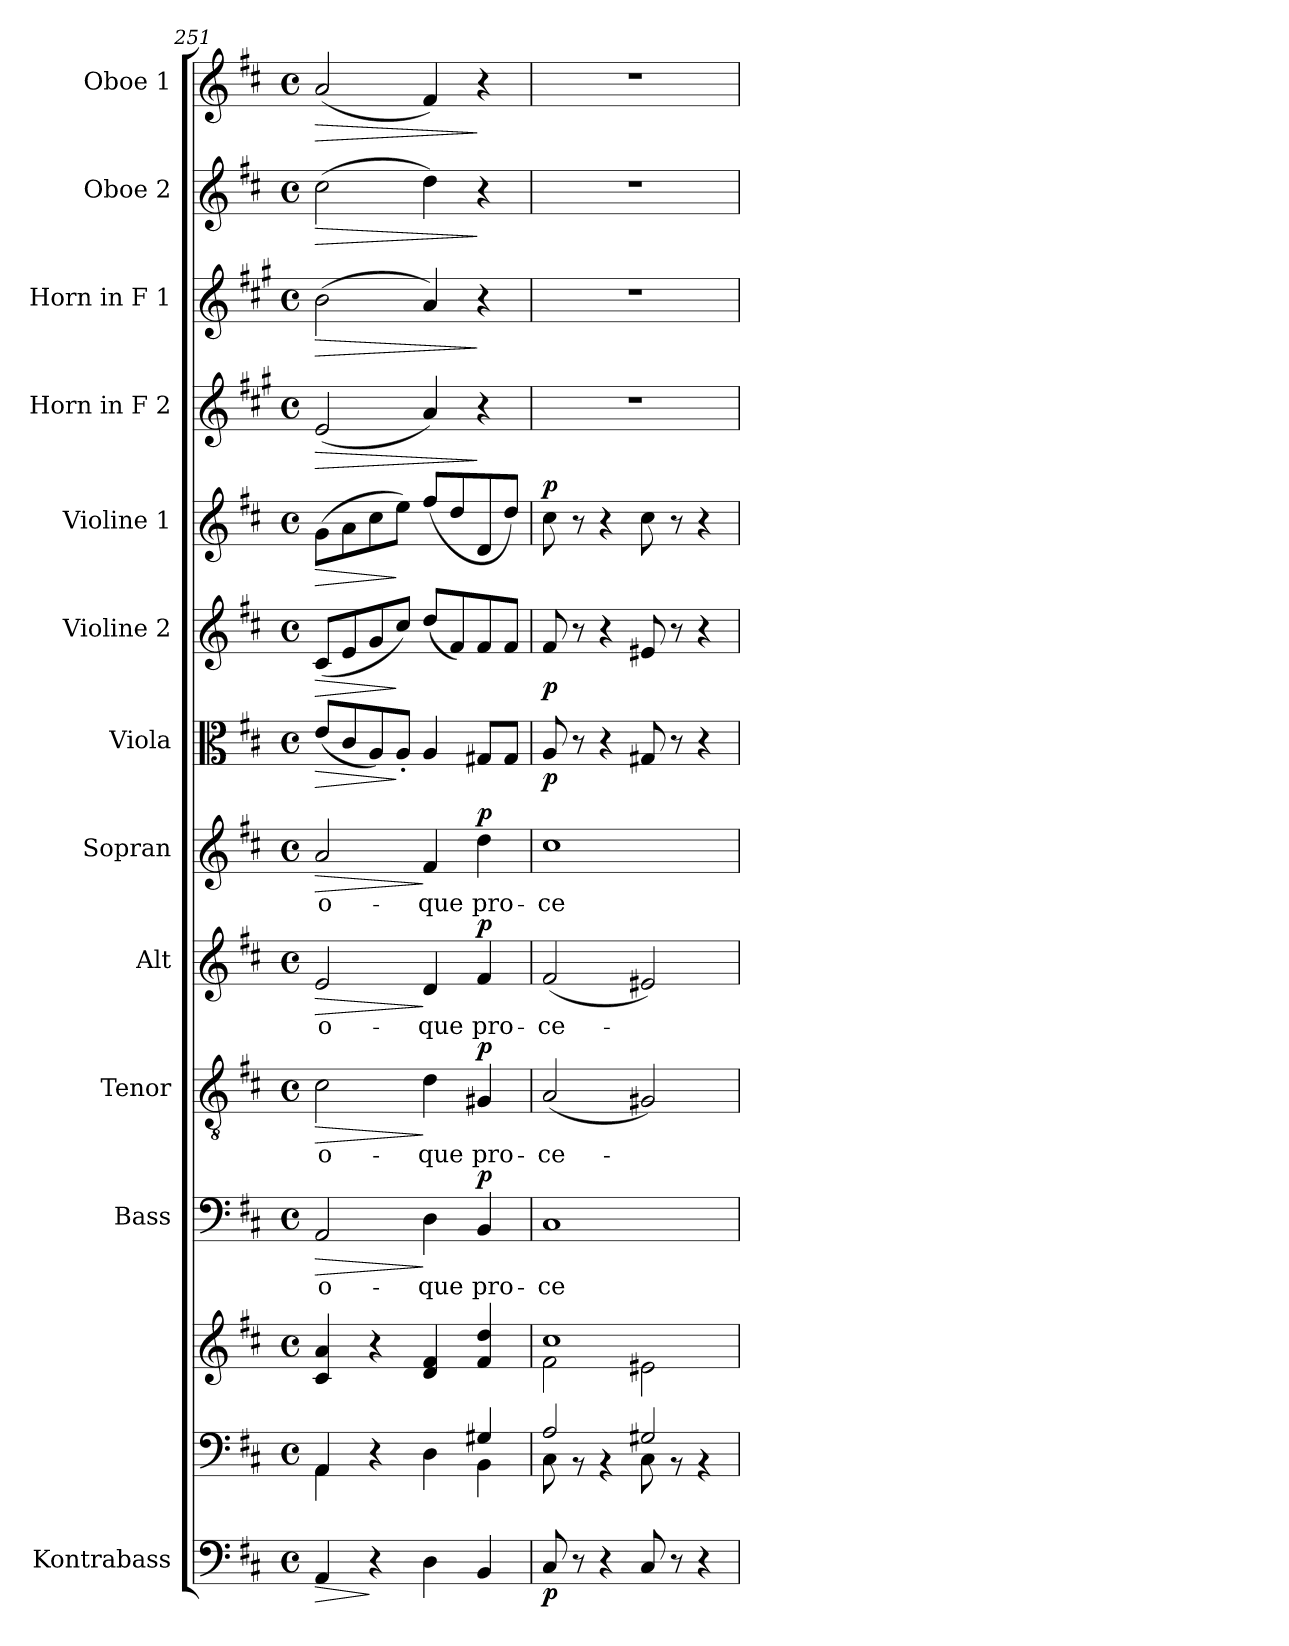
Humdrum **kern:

**kern	**dynam	**kern	**kern	**kern	**text	**dynam	**kern	**text	**dynam	**kern	**text	**dynam	**kern	**text	**dynam	**kern	**dynam	**kern	**dynam	**kern	**dynam	**kern	**dynam	**kern	**dynam	**kern	**dynam	**kern	**dynam
*part13	*part13	*part12	*part12	*part11	*part11	*part11	*part10	*part10	*part10	*part9	*part9	*part9	*part8	*part8	*part8	*part7	*part7	*part6	*part6	*part5	*part5	*part4	*part4	*part3	*part3	*part2	*part2	*part1	*part1
*staff14	*staff14	*staff13	*staff12	*staff11	*staff11	*staff11	*staff10	*staff10	*staff10	*staff9	*staff9	*staff9	*staff8	*staff8	*staff8	*staff7	*staff7	*staff6	*staff6	*staff5	*staff5	*staff4	*staff4	*staff3	*staff3	*staff2	*staff2	*staff1	*staff1
*I"Kontrabass	*	*	*	*I"Bass	*	*	*I"Tenor	*	*	*I"Alt	*	*	*I"Sopran	*	*	*I"Viola	*	*I"Violine 2	*	*I"Violine 1	*	*I"Horn in F 2	*	*I"Horn in F 1	*	*I"Oboe 2	*	*I"Oboe 1	*
*I'Kb.	*	*	*	*I'B.	*	*	*I'T.	*	*	*I'A.	*	*	*I'S.	*	*	*I'Vla.	*	*I'Vl. 2	*	*I'Vl. 1	*	*	*	*	*	*I'Ob. 2	*	*I'Ob. 1	*
!!LO:PB:g=z
*clefF4	*	*clefF4	*clefG2	*clefF4	*	*	*clefGv2	*	*	*clefG2	*	*	*clefG2	*	*	*clefC3	*	*clefG2	*	*clefG2	*	*clefG2	*	*clefG2	*	*clefG2	*	*clefG2	*
*ITrd7c12	*	*	*	*	*	*	*	*	*	*	*	*	*	*	*	*	*	*	*	*	*	*ITrd4c7	*	*ITrd4c7	*	*	*	*	*
*k[f#c#]	*	*k[f#c#]	*k[f#c#]	*k[f#c#]	*	*	*k[f#c#]	*	*	*k[f#c#]	*	*	*k[f#c#]	*	*	*k[f#c#]	*	*k[f#c#]	*	*k[f#c#]	*	*k[f#c#]	*	*k[f#c#]	*	*k[f#c#]	*	*k[f#c#]	*
*D:	*	*D:	*D:	*D:	*	*	*D:	*	*	*D:	*	*	*D:	*	*	*D:	*	*D:	*	*D:	*	*D:	*	*D:	*	*D:	*	*D:	*
*M4/4	*	*M4/4	*M4/4	*M4/4	*	*	*M4/4	*	*	*M4/4	*	*	*M4/4	*	*	*M4/4	*	*M4/4	*	*M4/4	*	*M4/4	*	*M4/4	*	*M4/4	*	*M4/4	*
*met(c)	*	*met(c)	*met(c)	*met(c)	*	*	*met(c)	*	*	*met(c)	*	*	*met(c)	*	*	*met(c)	*	*met(c)	*	*met(c)	*	*met(c)	*	*met(c)	*	*met(c)	*	*met(c)	*
=251	=251	=251	=251	=251	=251	=251	=251	=251	=251	=251	=251	=251	=251	=251	=251	=251	=251	=251	=251	=251	=251	=251	=251	=251	=251	=251	=251	=251	=251
!	!LO:HP:b	!	!	!	!LO:LY:b	!LO:HP:b	!	!LO:LY:b	!LO:HP:b	!	!LO:LY:b	!LO:HP:b	!	!LO:LY:b	!LO:HP:b	!	!LO:HP:b	!	!LO:HP:b	!	!LO:HP:b	!	!LO:HP:b	!	!LO:HP:b	!	!LO:HP:b	!	!LO:HP:b
*	*	*^	*	*	*	*	*	*	*	*	*	*	*	*	*	*	*	*	*	*	*	*	*	*	*	*	*	*	*
4AAA/	>	4AA/	4AA\	4c#/ 4a/	2AA/	-o-	>	2c#\	-o-	>	2e/	-o-	>	2a/	-o-	>	(<8e/L	>	(<8c#/L	>	(>8g\L	>	(<2A/	>	(>2e\	>	(>2cc#\	>	(<2a/	>
.	.	.	.	.	.	.	.	.	.	.	.	.	.	.	.	.	8c#/	.	8e/	.	8a\	.	.	.	.	.	.	.	.	.
4r	]	4ryy	4r	4r	.	.	.	.	.	.	.	.	.	.	.	.	8A/)	.	8g/	.	8cc#\	.	.	.	.	.	.	.	.	.
.	.	.	.	.	.	.	.	.	.	.	.	.	.	.	.	.	8A'</J	]	8cc#/J)	]	8ee\J)	]	.	.	.	.	.	.	.	.
!	!	!	!	!	!	!LO:LY:b	!	!	!LO:LY:b	!	!	!LO:LY:b	!	!	!LO:LY:b	!	!	!	!	!	!	!	!	!	!	!	!	!	!	!
4DD\	.	4ryy	4D\	4d/ 4f#/	4D\	-que	]	4d\	-que	]	4d/	-que	]	4f#/	-que	]	4A/	.	(<8dd/L	.	(<8ff#/L	.	4d/)	.	4d/)	.	4dd\)	.	4f#/)	.
.	.	.	.	.	.	.	.	.	.	.	.	.	.	.	.	.	.	.	8f#/)	.	8dd/	.	.	.	.	.	.	.	.	.
!	!	!	!	!	!	!LO:LY:b	!LO:DY:a	!	!LO:LY:b	!LO:DY:a	!	!LO:LY:b	!LO:DY:a	!	!LO:LY:b	!LO:DY:a	!	!	!	!	!	!	!	!	!	!	!	!	!	!
4BBB/	.	4G#X/	4BB\	4f#/ 4dd/	4BB/	pro-	p	4G#X/	pro-	p	4f#/	pro-	p	4dd\	pro-	p	8G#X/L	.	8f#/	.	8d/	.	4r	]	4r	]	4r	]	4r	]
.	.	.	.	.	.	.	.	.	.	.	.	.	.	.	.	.	8G#/J	.	8f#/J	.	8dd/J)	.	.	.	.	.	.	.	.	.
=252	=252	=252	=252	=252	=252	=252	=252	=252	=252	=252	=252	=252	=252	=252	=252	=252	=252	=252	=252	=252	=252	=252	=252	=252	=252	=252	=252	=252	=252	=252
*	*	*	*	*^	*	*	*	*	*	*	*	*	*	*	*	*	*	*	*	*	*	*	*	*	*	*	*	*	*	*
!	!LO:DY:b	!	!	!	!	!	!LO:LY:b	!	!	!LO:LY:b	!	!	!LO:LY:b	!	!	!LO:LY:b	!	!	!LO:DY:b	!	!LO:DY:b	!	!LO:DY:a	!	!	!	!	!	!	!	!
8CC#/	p	2A/	8C#\	1cc#	2f#\	1C#	-ce-	.	(<2A/	-ce-	.	(<2f#/	-ce-	.	1cc#	-ce-	.	8A/	p	8f#/	p	8cc#\	p	1r	.	1r	.	1r	.	1r	.
8r	.	.	8r	.	.	.	.	.	.	.	.	.	.	.	.	.	.	8r	.	8r	.	8r	.	.	.	.	.	.	.	.	.
4r	.	.	4r	.	.	.	.	.	.	.	.	.	.	.	.	.	.	4r	.	4r	.	4r	.	.	.	.	.	.	.	.	.
8CC#/	.	2G#X/	8C#\	.	2e#X\	.	.	.	2G#X/)	.	.	2e#X/)	.	.	.	.	.	8G#X/	.	8e#X/	.	8cc#\	.	.	.	.	.	.	.	.	.
8r	.	.	8r	.	.	.	.	.	.	.	.	.	.	.	.	.	.	8r	.	8r	.	8r	.	.	.	.	.	.	.	.	.
4r	.	.	4r	.	.	.	.	.	.	.	.	.	.	.	.	.	.	4r	.	4r	.	4r	.	.	.	.	.	.	.	.	.
*	*	*v	*v	*	*	*	*	*	*	*	*	*	*	*	*	*	*	*	*	*	*	*	*	*	*	*	*	*	*	*	*
*	*	*	*v	*v	*	*	*	*	*	*	*	*	*	*	*	*	*	*	*	*	*	*	*	*	*	*	*	*	*	*
=	=	=	=	=	=	=	=	=	=	=	=	=	=	=	=	=	=	=	=	=	=	=	=	=	=	=	=	=	=
*-	*-	*-	*-	*-	*-	*-	*-	*-	*-	*-	*-	*-	*-	*-	*-	*-	*-	*-	*-	*-	*-	*-	*-	*-	*-	*-	*-	*-	*-
